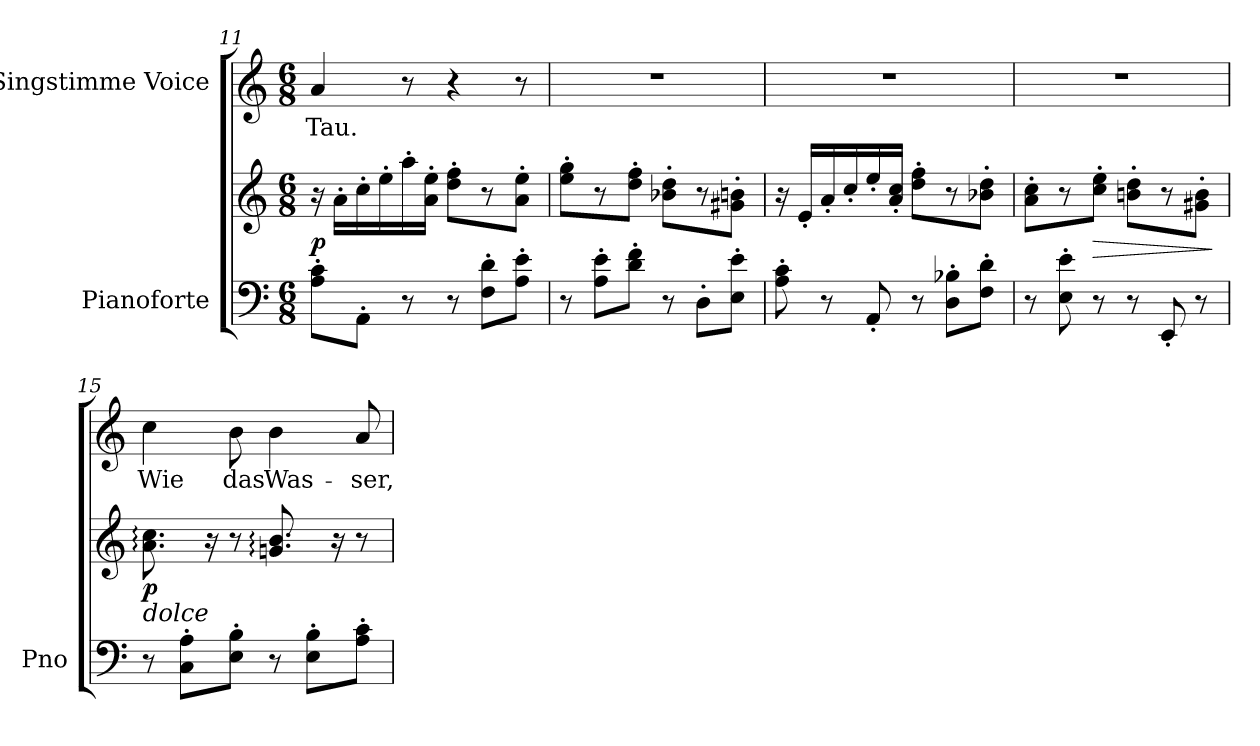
**kern	**kern	**dynam	**kern	**text
*part2	*part2	*part2	*part1	*part1
*staff3	*staff2	*staff2/3	*staff1	*staff1
*I"Pianoforte	*	*	*I"Singstimme Voice	*
*I'Pno	*	*	*	*
*clefF4	*clefG2	*	*clefG2	*
*k[]	*k[]	*	*k[]	*
*M6/8	*M6/8	*	*M6/8	*
=11	=11	=11	=11	=11
!	!	!LO:DY:b	!	!LO:LY:b
8A\' 8c\'L	16r	p	4a/	Tau.
.	16a'\LL	.	.	.
8AA'\J	16cc'\	.	.	.
.	16ee'\	.	.	.
8r	16aa'\	.	8r	.
.	16a\' 16ee\'JJ	.	.	.
8r	8dd\' 8ff\'L	.	4r	.
8F\' 8d\'L	8r	.	.	.
8A\' 8e\'J	8a\' 8ee\'J	.	8r	.
!!LO:LB:g=z
=12	=12	=12	=12	=12
8r	8ee\' 8gg\'L	.	2.r	.
8A\' 8e\'L	8r	.	.	.
8d\' 8f\'J	8dd\' 8ff\'J	.	.	.
8r	8b-X\' 8dd\'L	.	.	.
8D'\L	8r	.	.	.
8E\' 8e\'J	8g#X\' 8bn\'J	.	.	.
=13	=13	=13	=13	=13
8A\' 8c\'	16r	.	2.r	.
.	16e'/LL	.	.	.
8r	16a'/	.	.	.
.	16cc'/	.	.	.
8AA'/	16ee'/	.	.	.
.	16a/' 16cc/'JJ	.	.	.
8r	8dd\' 8ff\'L	.	.	.
8D\' 8B-X\'L	8r	.	.	.
8F\' 8d\'J	8b-X\' 8dd\'J	.	.	.
=14	=14	=14	=14	=14
8r	8a\' 8cc\'L	.	2.r	.
8E\' 8e\'	8r	.	.	.
!	!	!LO:HP:b	!	!
8r	8cc\' 8ee\'J	>	.	.
8r	8bn\' 8dd\'L	.	.	.
8EE'/	8r	.	.	.
8r	8g#X\' 8b\'J	.	.	.
.	.	]	.	.
=15	=15	=15	=15	=15
!	!LO:TX:b:i:t=dolce	!	!	!
!	!	!LO:DY:b	!	!LO:LY:b
8r	8.a\: 8.cc\:	p	4cc\	Wie
8C\' 8A\'L	.	.	.	.
.	16r	.	.	.
!	!	!	!	!LO:LY:b
8E\' 8B\'J	8r	.	8b\	das
!	!	!	!	!LO:LY:b
8r	8.gn/: 8.b/:	.	4b\	Was-
8E\' 8B\'L	.	.	.	.
.	16r	.	.	.
!	!	!	!	!LO:LY:b
8A\' 8c\'J	8r	.	8a/	-ser,
=	=	=	=	=
*-	*-	*-	*-	*-
